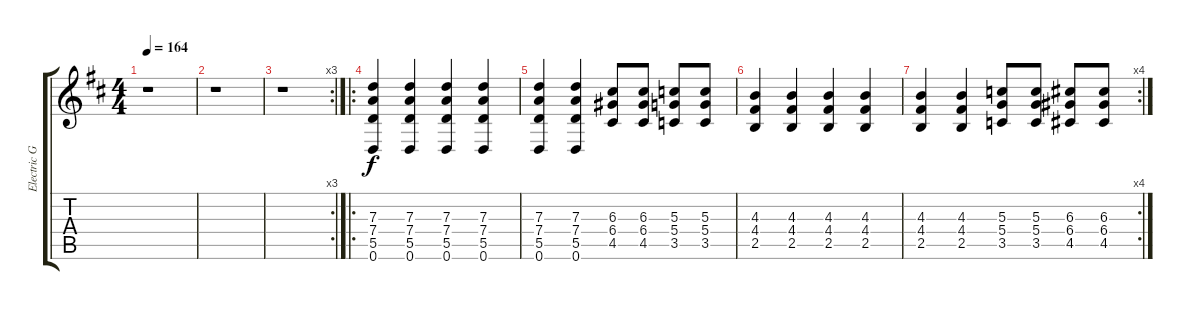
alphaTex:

\track ("Electric Guitar In Drop D Tuning" "Electric G") {instrument overdrivenguitar}
\staff {score tabs}
\tuning (E4 B3 G3 D3 A2 D2) {hide}
\ts (4 4)
\tempo 164
\clef g2
\ks d
r.1{dy f} |
r.1 |
\rc 3
r.1 |
\ro
(7.3 7.4 5.5 0.6).4 (7.3 7.4 5.5 0.6).4 (7.3 7.4 5.5 0.6).4 (7.3 7.4 5.5 0.6).4 |
(7.3 7.4 5.5 0.6).4 (7.3 7.4 5.5 0.6).4 (6.3 6.4 4.5).8 (6.3 6.4 4.5).8 (5.3 5.4 3.5).8 (5.3 5.4 3.5).8 |
(4.3 4.4 2.5).4 (4.3 4.4 2.5).4 (4.3 4.4 2.5).4 (4.3 4.4 2.5).4 |
\rc 4
(4.3 4.4 2.5).4 (4.3 4.4 2.5).4 (5.3 5.4 3.5).8 (5.3 5.4 3.5).8 (6.3 6.4 4.5).8 (6.3 6.4 4.5).8
